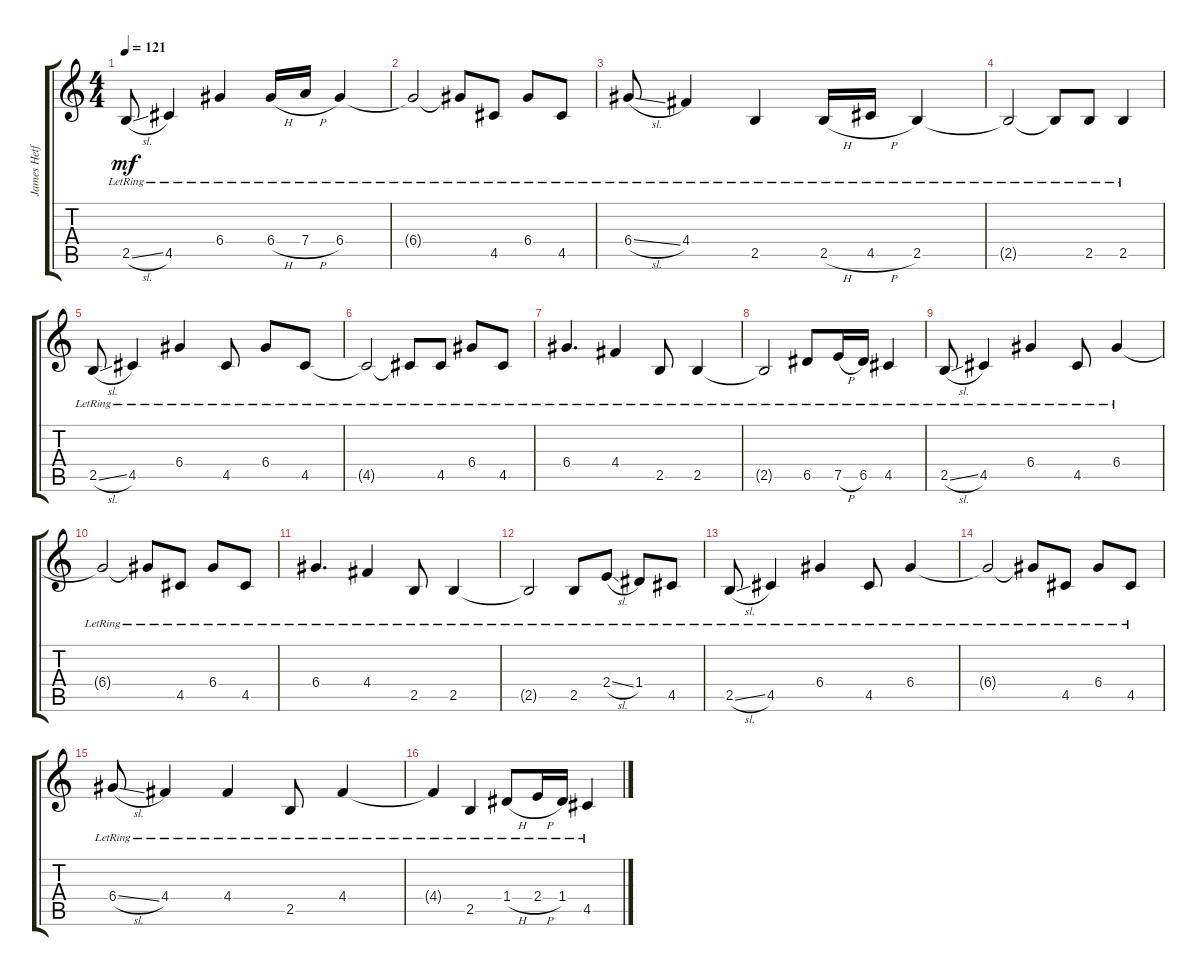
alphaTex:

\track ("James Hetfield (Clean)" "James Hetf") {instrument electricguitarclean}
\staff {score tabs}
\tuning (E4 B3 G3 D3 A2 E2) {hide}
\ts (4 4)
\tempo 121
\clef g2
\ks c
2.5{sl lr}.8{dy mf} 4.5{lr}.4 6.4{lr}.4 6.4{h lr}.16 7.4{h lr}.16 6.4{lr}.4 |
6.4{lr t}.2 6.4{lr t}.8 4.5{lr}.8 6.4{lr}.8 4.5{lr}.8 |
6.4{sl lr}.8 4.4{lr}.4 2.5{lr}.4 2.5{h lr}.16 4.5{h lr}.16 2.5{lr}.4 |
2.5{lr t}.2 2.5{lr t}.8 2.5{lr}.8 2.5{lr}.4 |
2.5{sl lr}.8 4.5{lr}.4 6.4{lr}.4 4.5{lr}.8 6.4{lr}.8 4.5{lr}.8 |
4.5{lr t}.2 4.5{lr t}.8 4.5{lr}.8 6.4{lr}.8 4.5{lr}.8 |
6.4{lr}.4{d} 4.4{lr}.4 2.5{lr}.8 2.5{lr}.4 |
2.5{lr t}.2 6.5{lr}.8 7.5{h lr}.16 6.5{lr}.16 4.5{lr}.4 |
2.5{sl lr}.8 4.5{lr}.4 6.4{lr}.4 4.5{lr}.8 6.4{lr}.4 |
6.4{lr t}.2 6.4{lr t}.8 4.5{lr}.8 6.4{lr}.8 4.5{lr}.8 |
6.4{lr}.4{d} 4.4{lr}.4 2.5{lr}.8 2.5{lr}.4 |
2.5{lr t}.2 2.5{lr}.8 2.4{sl lr}.8 1.4{lr}.8 4.5{lr}.8 |
2.5{sl lr}.8 4.5{lr}.4 6.4{lr}.4 4.5{lr}.8 6.4{lr}.4 |
6.4{lr t}.2 6.4{lr t}.8 4.5{lr}.8 6.4{lr}.8 4.5{lr}.8 |
6.4{sl lr}.8 4.4{lr}.4 4.4{lr}.4 2.5{lr}.8 4.4{lr}.4 |
4.4{lr t}.4 2.5{lr}.4 1.4{h lr}.8 2.4{h lr}.16 1.4{lr}.16 4.5{lr}.4
